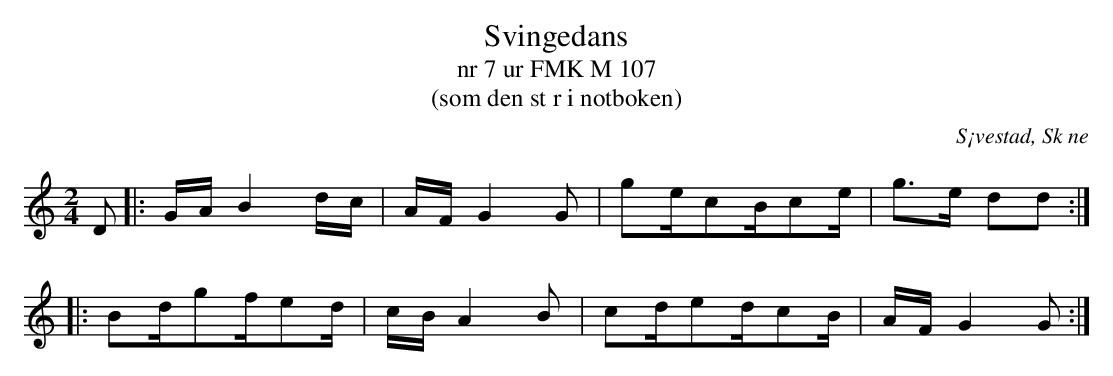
X:1
T:Svingedans
T:nr 7 ur FMK M 107
T:(som den st r i notboken)
O:S¡vestad, Sk ne
M:2/4
L:1/8
K:C
D |: G/A/ B2 d/c/ | A/F/ G2 G | ge/cB/ce/ | g>e dd :|
|: Bd/gf/ed/  | c/B/ A2 B | cd/ed/cB/ | A/F/ G2 G :|
